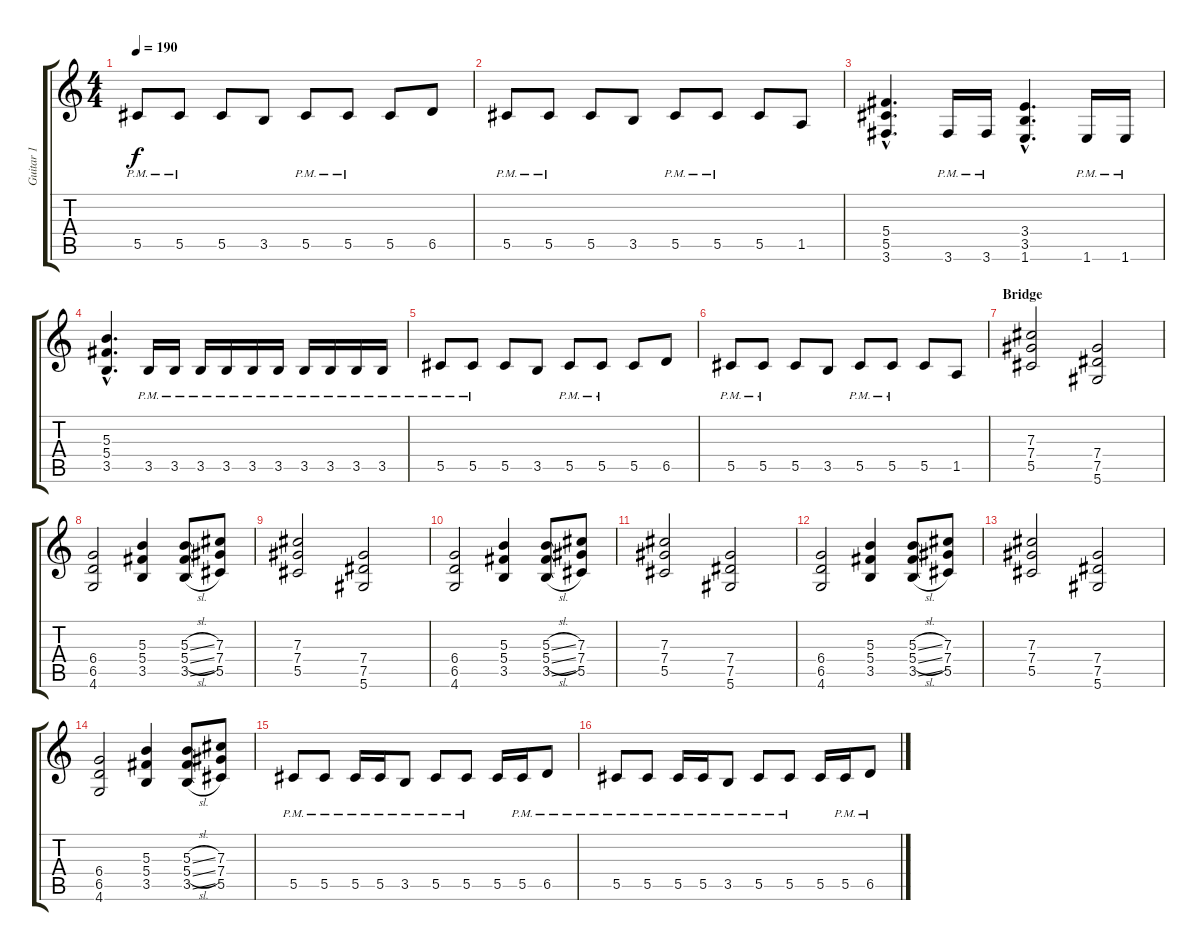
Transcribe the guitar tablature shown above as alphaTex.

\track ("Guitar 1" "Guitar 1") {instrument distortionguitar}
\staff {score tabs}
\tuning (Eb4 Bb3 Gb3 Db3 Ab2 Eb2) {hide}
\ts (4 4)
\tempo 190
\clef g2
\ks c
5.5{pm}.8{dy f} 5.5{pm}.8 5.5.8 3.5.8 5.5{pm}.8 5.5{pm}.8 5.5.8 6.5.8 |
5.5{pm}.8 5.5{pm}.8 5.5.8 3.5.8 5.5{pm}.8 5.5{pm}.8 5.5.8 1.5.8 |
(5.4{hac} 5.5{hac} 3.6{hac}).4{d volume 13 balance 6} 3.6{pm}.16 3.6{pm}.16 (3.4{hac} 3.5{hac} 1.6{hac}).4{d} 1.6{pm}.16 1.6{pm}.16 |
(5.3{hac} 5.4{hac} 3.5{hac}).4{d} 3.5{pm}.16 3.5{pm}.16 3.5{pm}.16 3.5{pm}.16 3.5{pm}.16 3.5{pm}.16 3.5{pm}.16 3.5{pm}.16 3.5{pm}.16 3.5{pm}.16 |
5.5{pm}.8 5.5{pm}.8 5.5.8 3.5.8 5.5{pm}.8 5.5{pm}.8 5.5.8 6.5.8 |
5.5{pm}.8 5.5{pm}.8 5.5.8 3.5.8 5.5{pm}.8 5.5{pm}.8 5.5.8 1.5.8 |
\section ("" "Bridge")
(7.3 7.4 5.5).2 (7.4 7.5 5.6).2 |
(6.4 6.5 4.6).2 (5.3 5.4 3.5).4 (5.3{sl} 5.4{sl} 3.5{sl}).8 (7.3 7.4 5.5).8 |
(7.3 7.4 5.5).2 (7.4 7.5 5.6).2 |
(6.4 6.5 4.6).2 (5.3 5.4 3.5).4 (5.3{sl} 5.4{sl} 3.5{sl}).8 (7.3 7.4 5.5).8 |
(7.3 7.4 5.5).2 (7.4 7.5 5.6).2 |
(6.4 6.5 4.6).2 (5.3 5.4 3.5).4 (5.3{sl} 5.4{sl} 3.5{sl}).8 (7.3 7.4 5.5).8 |
(7.3 7.4 5.5).2 (7.4 7.5 5.6).2 |
(6.4 6.5 4.6).2 (5.3 5.4 3.5).4 (5.3{sl} 5.4{sl} 3.5{sl}).8 (7.3 7.4 5.5).8 |
5.5{pm}.8 5.5{pm}.8 5.5{pm}.16 5.5{pm}.16 3.5{pm}.8 5.5{pm}.8 5.5{pm}.8 5.5.16 5.5{pm}.16 6.5{pm}.8 |
5.5{pm}.8 5.5{pm}.8 5.5{pm}.16 5.5{pm}.16 3.5{pm}.8 5.5{pm}.8 5.5{pm}.8 5.5.16 5.5{pm}.16 6.5{pm}.8
